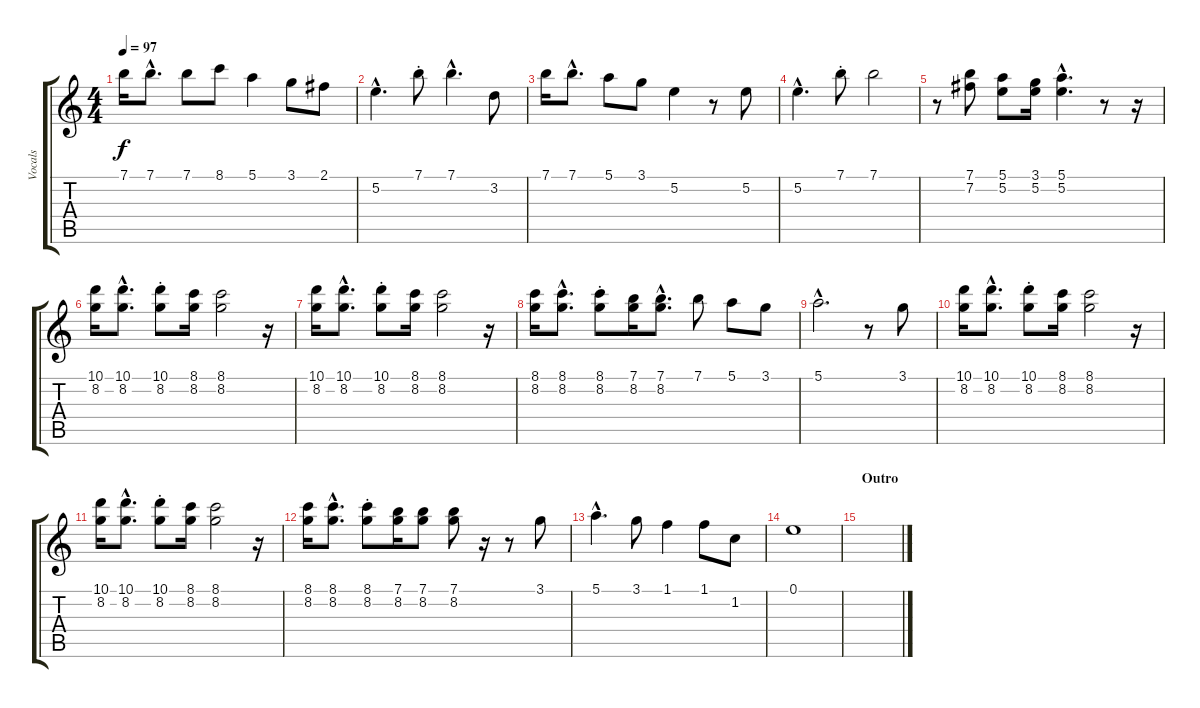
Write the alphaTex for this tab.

\track ("Vocals" "Vocals") {instrument distortionguitar}
\staff {score tabs}
\tuning (E4 B3 G3 D3 A2 E2) {hide}
\ts (4 4)
\tempo 97
\clef g2
\ks c
7.1.16{dy f} 7.1{hac}.8{d} 7.1.8 8.1.8 5.1.4 3.1.8 2.1.8 |
5.2{hac}.4{d} 7.1{st}.8 7.1{hac}.4{d} 3.2.8 |
7.1.16 7.1{hac}.8{d} 5.1.8 3.1.8 5.2.4 r.8 5.2.8 |
5.2{hac}.4{d} 7.1{st}.8 7.1.2 |
r.8 (7.1 7.2).8 (5.1 5.2).8 (3.1 5.2).16 (5.1{hac} 5.2{hac}).4{d} r.8 r.16 |
(10.1 8.2).16 (10.1{hac} 8.2{hac}).8{d} (10.1{st} 8.2{st}).8 (8.1 8.2).16 (8.1 8.2).2 r.16 |
(10.1 8.2).16 (10.1{hac} 8.2{hac}).8{d} (10.1{st} 8.2{st}).8 (8.1 8.2).16 (8.1 8.2).2 r.16 |
(8.1 8.2).16 (8.1{hac} 8.2{hac}).8{d} (8.1{st} 8.2{st}).8 (7.1 8.2).16 (7.1{hac} 8.2{hac}).8{d} 7.1.8 5.1.8 3.1.8 |
5.1{hac}.2{d} r.8 3.1.8 |
(10.1 8.2).16 (10.1{hac} 8.2{hac}).8{d} (10.1{st} 8.2{st}).8 (8.1 8.2).16 (8.1 8.2).2 r.16 |
(10.1 8.2).16 (10.1{hac} 8.2{hac}).8{d} (10.1{st} 8.2{st}).8 (8.1 8.2).16 (8.1 8.2).2 r.16 |
(8.1 8.2).16 (8.1{hac} 8.2{hac}).8{d} (8.1{st} 8.2{st}).8 (7.1 8.2).16 (7.1 8.2).8 (7.1 8.2).8 r.16 r.8 3.1.8 |
5.1{hac}.4{d} 3.1.8 1.1.4 1.1.8 1.2.8 |
0.1.1 |
\section ("" "Outro")
